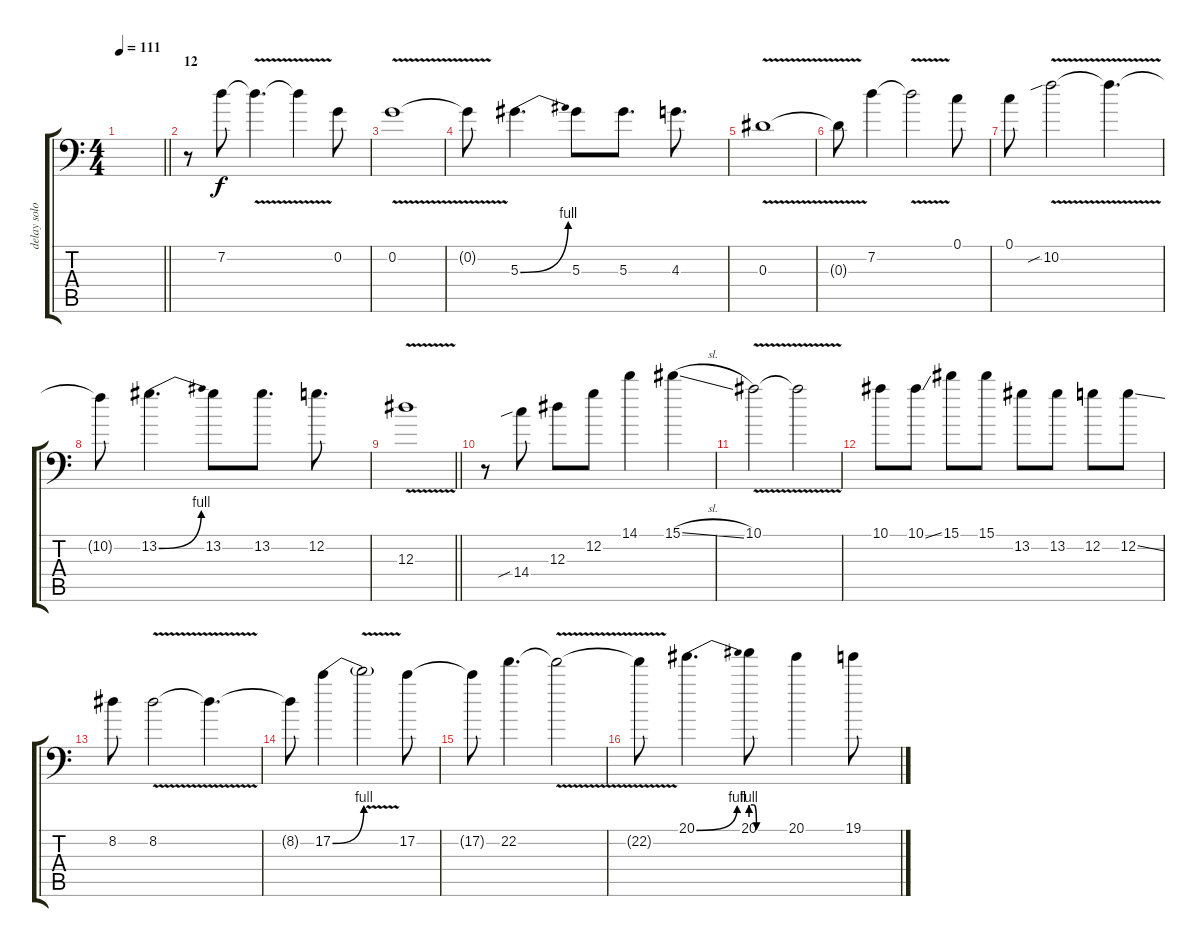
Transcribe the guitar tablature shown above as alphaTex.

\track ("delay solo" "delay solo") {mute instrument distortionguitar}
\staff {score tabs}
\tuning (C4 G3 Eb3 Bb2 F2 Bb1) {hide}
\ts (4 4)
\tempo 111
\clef f4
\barLineRight lightlight
\ks c
|
\section ("" "12")
r.8 7.2.8 7.2{v t}.4{d} 7.2{t}.4 0.2.8 |
0.2{v}.1 |
0.2{t}.8 5.3{be (bend 0 0 60 4)}.4{d} 5.3.8 5.3.8{d} 4.3.8{d} |
0.3{v}.1 |
0.3{t}.8 7.2.4 7.2{v t}.2 0.1.8 |
0.1.8 10.2{v sib}.2 10.2{t}.4{d} |
10.2{t}.8 13.2{be (bend 0 0 60 4)}.4{d} 13.2.8 13.2.8{d} 12.2.8{d} |
\barLineRight lightlight
12.3{v}.1 |
r.8 14.4{sib}.8 12.3.8 12.2.8 14.1.4 15.1{sl}.4 |
10.1{v}.2 10.1{t}.2 |
10.1.8 10.1{ss}.8 15.1.8 15.1.8 13.2.8 13.2.8 12.2.8 12.2{ss}.8 |
8.2.8 8.2{v}.2 8.2{t}.4{d} |
8.2{t}.8 17.2{be (bend 0 0 60 4)}.4 17.2{v t}.2 17.2.8 |
17.2{t}.8 22.2.4{d} 22.2{v t}.2 |
22.2{t}.8 20.1{be (bend 0 0 60 4)}.4{d} 20.1{be (custom 0 4 5 4 10 0 30 0 60 0)}.8 20.1.4 19.1.8
